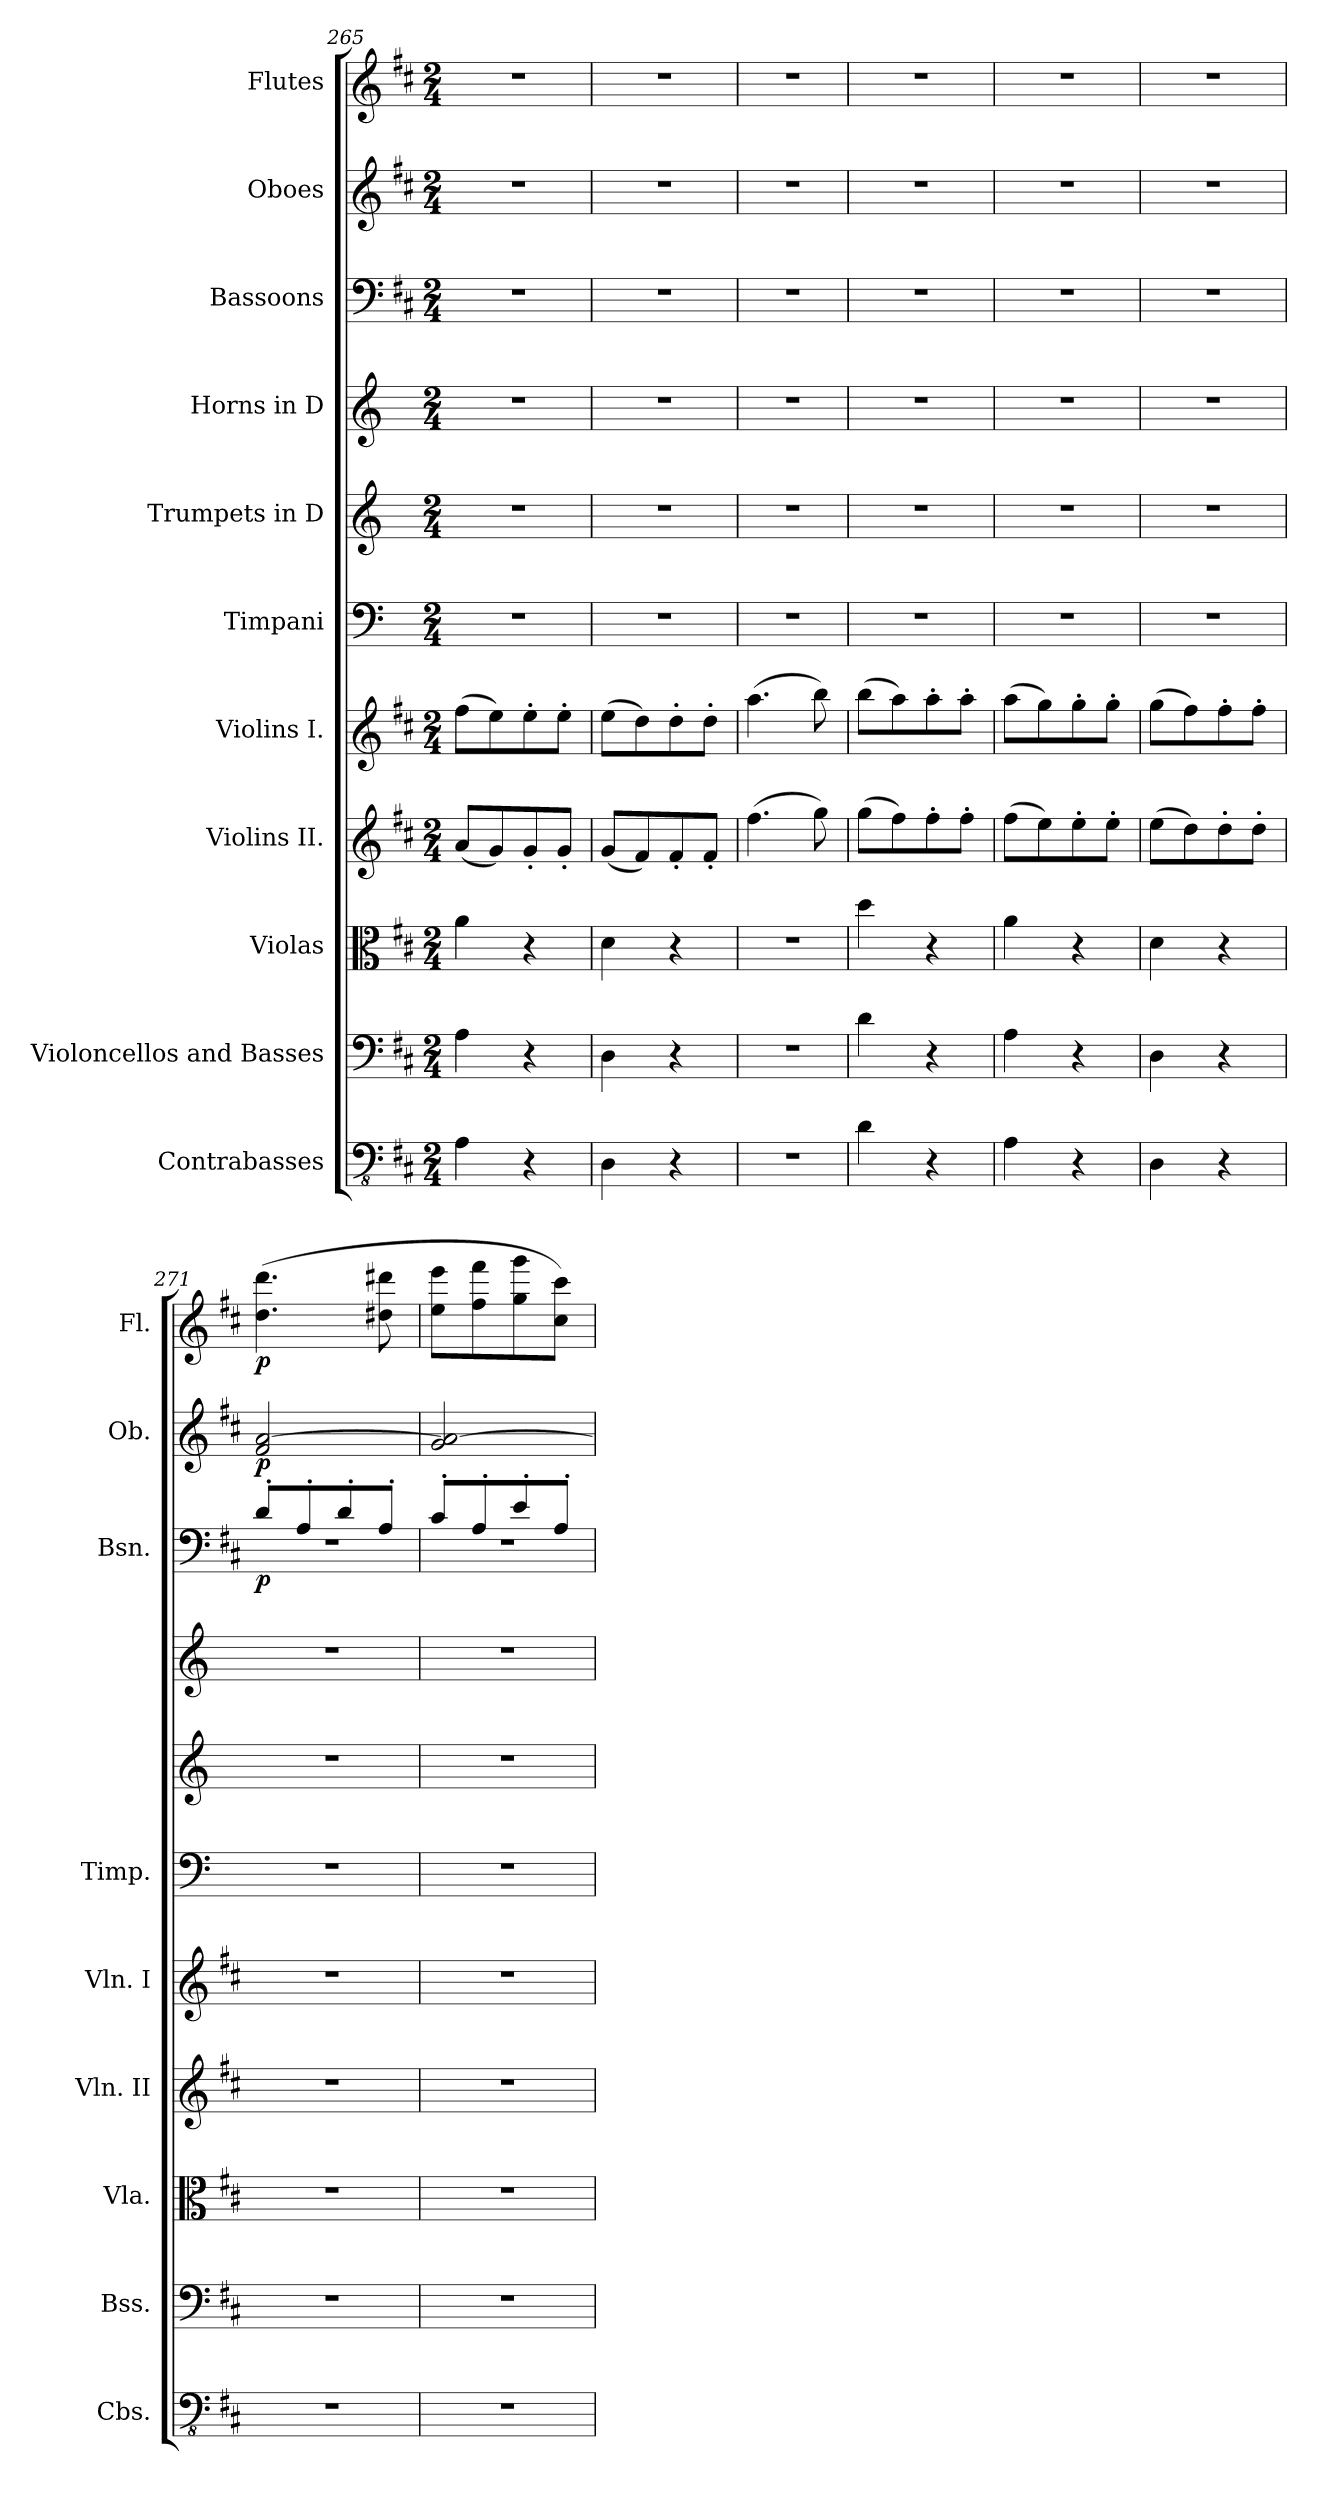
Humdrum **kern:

**kern	**kern	**kern	**kern	**kern	**kern	**kern	**kern	**kern	**dynam	**kern	**dynam	**kern	**dynam
*part11	*part10	*part9	*part8	*part7	*part6	*part5	*part4	*part3	*part3	*part2	*part2	*part1	*part1
*staff11	*staff10	*staff9	*staff8	*staff7	*staff6	*staff5	*staff4	*staff3	*staff3	*staff2	*staff2	*staff1	*staff1
*I"Contrabasses	*I"Violoncellos and Basses	*I"Violas	*I"Violins II.	*I"Violins I.	*I"Timpani	*I"Trumpets in D	*I"Horns in D	*I"Bassoons	*	*I"Oboes	*	*I"Flutes	*
*I'Cbs.	*I'Bss.	*I'Vla.	*I'Vln. II	*I'Vln. I	*I'Timp.	*	*	*I'Bsn.	*	*I'Ob.	*	*I'Fl.	*
*clefFv4	*clefF4	*clefC3	*clefG2	*clefG2	*clefF4	*clefG2	*clefG2	*clefF4	*	*clefG2	*	*clefG2	*
*	*	*	*	*	*	*ITrd-1c-2	*ITrd6c10	*	*	*	*	*	*
*k[f#c#]	*k[f#c#]	*k[f#c#]	*k[f#c#]	*k[f#c#]	*k[]	*k[f#c#]	*k[f#c#]	*k[f#c#]	*	*k[f#c#]	*	*k[f#c#]	*
*M2/4	*M2/4	*M2/4	*M2/4	*M2/4	*M2/4	*M2/4	*M2/4	*M2/4	*	*M2/4	*	*M2/4	*
=265	=265	=265	=265	=265	=265	=265	=265	=265	=265	=265	=265	=265	=265
4AA\	4A\	4a\	(<8a/L	(>8ff#\L	2r	2r	2r	2r	.	2r	.	2r	.
.	.	.	8g/)	8ee\)	.	.	.	.	.	.	.	.	.
4r	4r	4r	8g'/	8ee'\	.	.	.	.	.	.	.	.	.
.	.	.	8g'/J	8ee'\J	.	.	.	.	.	.	.	.	.
=266	=266	=266	=266	=266	=266	=266	=266	=266	=266	=266	=266	=266	=266
4DD\	4D\	4d\	(<8g/L	(>8ee\L	2r	2r	2r	2r	.	2r	.	2r	.
.	.	.	8f#/)	8dd\)	.	.	.	.	.	.	.	.	.
4r	4r	4r	8f#'/	8dd'\	.	.	.	.	.	.	.	.	.
.	.	.	8f#'/J	8dd'\J	.	.	.	.	.	.	.	.	.
=267	=267	=267	=267	=267	=267	=267	=267	=267	=267	=267	=267	=267	=267
2r	2r	2r	(>4.ff#\	(>4.aa\	2r	2r	2r	2r	.	2r	.	2r	.
.	.	.	8gg\)	8bb\)	.	.	.	.	.	.	.	.	.
=268	=268	=268	=268	=268	=268	=268	=268	=268	=268	=268	=268	=268	=268
4D\	4d\	4dd\	(>8gg\L	(>8bb\L	2r	2r	2r	2r	.	2r	.	2r	.
.	.	.	8ff#\)	8aa\)	.	.	.	.	.	.	.	.	.
4r	4r	4r	8ff#'\	8aa'\	.	.	.	.	.	.	.	.	.
.	.	.	8ff#'\J	8aa'\J	.	.	.	.	.	.	.	.	.
=269	=269	=269	=269	=269	=269	=269	=269	=269	=269	=269	=269	=269	=269
4AA\	4A\	4a\	(>8ff#\L	(>8aa\L	2r	2r	2r	2r	.	2r	.	2r	.
.	.	.	8ee\)	8gg\)	.	.	.	.	.	.	.	.	.
4r	4r	4r	8ee'\	8gg'\	.	.	.	.	.	.	.	.	.
.	.	.	8ee'\J	8gg'\J	.	.	.	.	.	.	.	.	.
=270	=270	=270	=270	=270	=270	=270	=270	=270	=270	=270	=270	=270	=270
4DD\	4D\	4d\	(>8ee\L	(>8gg\L	2r	2r	2r	2r	.	2r	.	2r	.
.	.	.	8dd\)	8ff#\)	.	.	.	.	.	.	.	.	.
4r	4r	4r	8dd'\	8ff#'\	.	.	.	.	.	.	.	.	.
.	.	.	8dd'\J	8ff#'\J	.	.	.	.	.	.	.	.	.
=271	=271	=271	=271	=271	=271	=271	=271	=271	=271	=271	=271	=271	=271
*	*	*	*	*	*	*	*	*^	*	*	*	*	*
!	!	!	!	!	!	!	!	!	!	!LO:DY:b	!	!LO:DY:b	!	!LO:DY:b
2r	2r	2r	2r	2r	2r	2r	2r	8d'/L	2rF	p	2f#/ [2a/	p	(>4.dd\ 4.ddd\	p
.	.	.	.	.	.	.	.	8A'/	.	.	.	.	.	.
.	.	.	.	.	.	.	.	8d'/	.	.	.	.	.	.
.	.	.	.	.	.	.	.	8A'/J	.	.	.	.	8dd#X\ 8ddd#X\	.
=272	=272	=272	=272	=272	=272	=272	=272	=272	=272	=272	=272	=272	=272	=272
2r	2r	2r	2r	2r	2r	2r	2r	8c#'/L	2rF	.	2g/ 2a/_	.	8ee\ 8eee\L	.
.	.	.	.	.	.	.	.	8A'/	.	.	.	.	8ff#\ 8fff#\	.
.	.	.	.	.	.	.	.	8e'/	.	.	.	.	8gg\ 8ggg\	.
.	.	.	.	.	.	.	.	8A'/J	.	.	.	.	8cc#\ 8ccc#\J)	.
*	*	*	*	*	*	*	*	*v	*v	*	*	*	*	*
=	=	=	=	=	=	=	=	=	=	=	=	=	=
*-	*-	*-	*-	*-	*-	*-	*-	*-	*-	*-	*-	*-	*-
